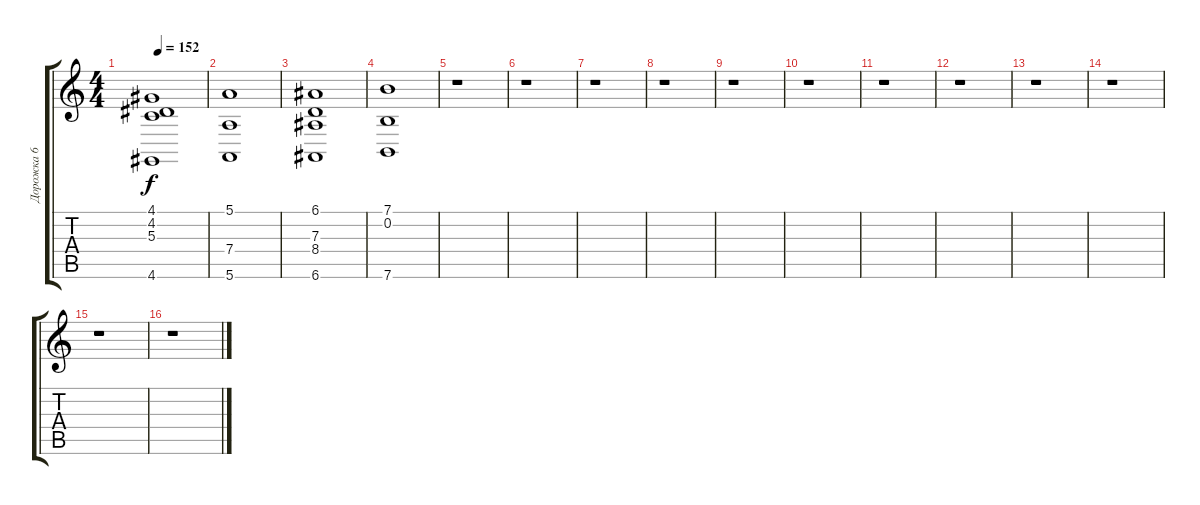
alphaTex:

\track ("Дорожка 6" "Дорожка 6") {instrument stringensemble1}
\staff {score tabs}
\tuning (E4 B3 G3 D3 A2 E2) {hide}
\ts (4 4)
\tempo 152
\clef g2
\ks c
(4.1 4.2 5.3 4.6).1{dy f} |
(5.1 7.4 5.6).1 |
(6.1 7.3 8.4 6.6).1 |
(7.1 0.2 7.6).1 |
r.1 |
r.1 |
r.1 |
r.1 |
r.1 |
r.1 |
r.1 |
r.1 |
r.1 |
r.1 |
r.1 |
r.1
